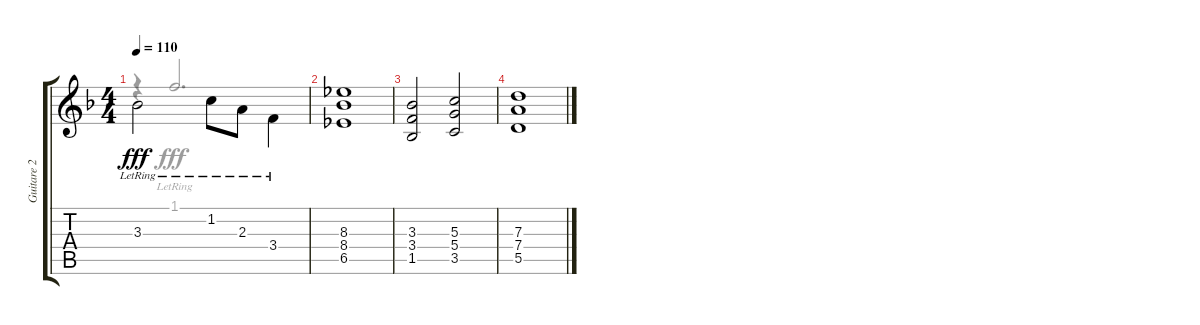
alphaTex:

\track ("Guitare 2" "Guitare 2") {instrument electricguitarclean}
\staff {score tabs}
\tuning (E4 B3 G3 D3 A2 E2) {hide}
\voice
\ts (4 4)
\tempo 110
\clef g2
\ks f
3.3{lr}.2{dy fff beam Down} 1.2{lr}.8{beam Down} 2.3{lr}.8{beam Down} 3.4{lr}.4{beam Down} |
(8.3 8.4 6.5).1 |
(3.3 3.4 1.5).2 (5.3 5.4 3.5).2 |
(7.3 7.4 5.5).1 |
|
|
|
|
|
|
|
|
|
|
|
\voice
\clef g2
\ottava regular
\simile none
\ks f
r.4{dy fff} 1.1{lr}.2{d beam Up} |
|
|
|
|
|
|
|
|
|
|
|
|
|
|
